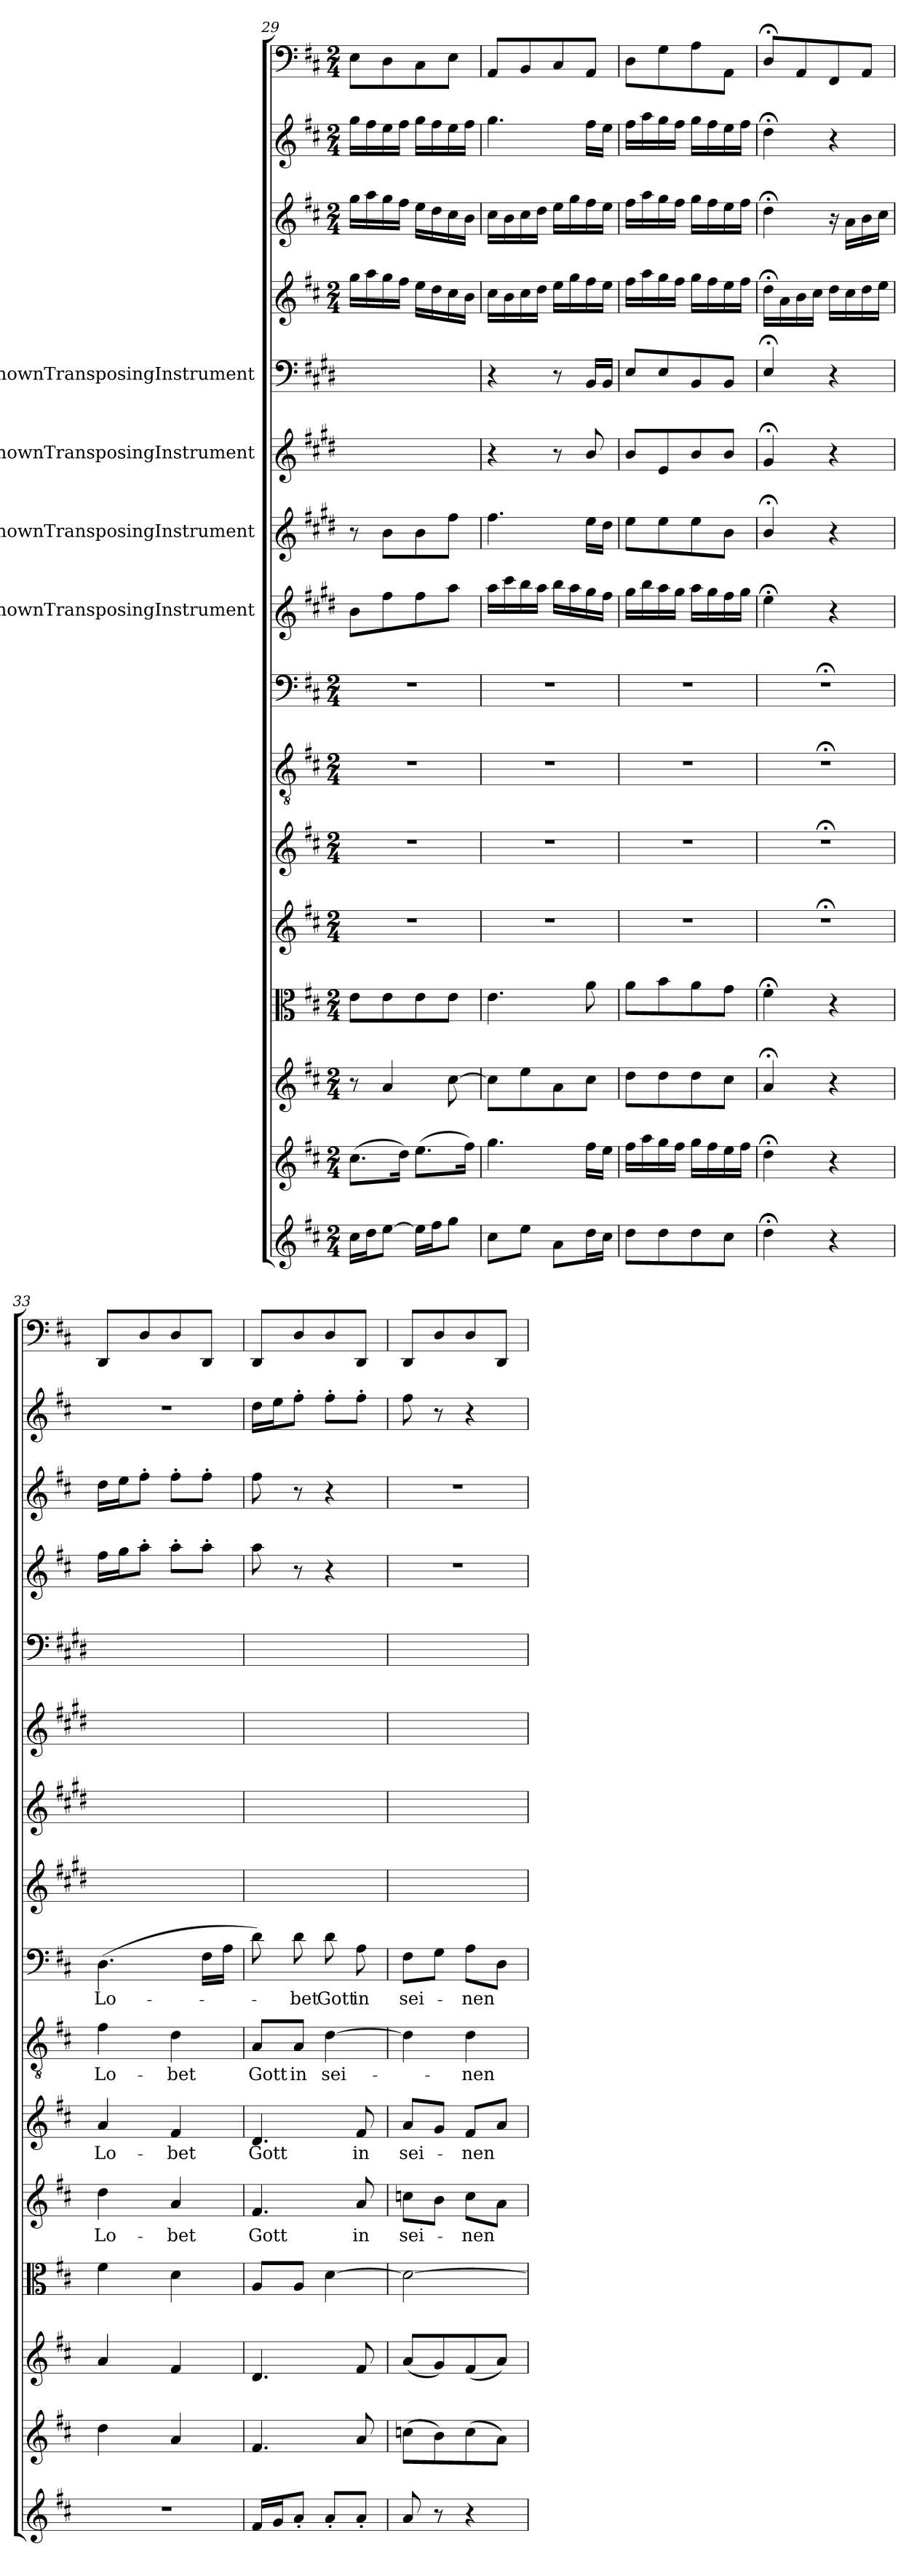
**kern	**kern	**kern	**kern	**kern	**text	**kern	**text	**kern	**text	**kern	**text	**kern	**kern	**kern	**kern	**kern	**kern	**kern	**kern
*part16	*part15	*part14	*part13	*part12	*part12	*part11	*part11	*part10	*part10	*part9	*part9	*part8	*part7	*part6	*part5	*part4	*part3	*part2	*part1
*staff16	*staff15	*staff14	*staff13	*staff12	*staff12	*staff11	*staff11	*staff10	*staff10	*staff9	*staff9	*staff8	*staff7	*staff6	*staff5	*staff4	*staff3	*staff2	*staff1
*	*	*	*	*	*	*	*	*	*	*	*	*I"UnknownTransposingInstrument	*I"UnknownTransposingInstrument	*I"UnknownTransposingInstrument	*I"UnknownTransposingInstrument	*	*	*	*
*clefG2	*clefG2	*clefG2	*clefC3	*clefG2	*	*clefG2	*	*clefGv2	*	*clefF4	*	*clefG2	*clefG2	*clefG2	*clefF4	*clefG2	*clefG2	*clefG2	*clefF4
*	*	*	*	*	*	*	*	*	*	*	*	*ITrd1c2	*ITrd1c2	*ITrd1c2	*ITrd1c2	*	*	*	*
*k[f#c#]	*k[f#c#]	*k[f#c#]	*k[f#c#]	*k[f#c#]	*	*k[f#c#]	*	*k[f#c#]	*	*k[f#c#]	*	*k[f#c#]	*k[f#c#]	*k[f#c#]	*k[f#c#]	*k[f#c#]	*k[f#c#]	*k[f#c#]	*k[f#c#]
*D:	*D:	*D:	*D:	*D:	*	*D:	*	*D:	*	*D:	*	*	*	*	*	*D:	*D:	*D:	*D:
*M2/4	*M2/4	*M2/4	*M2/4	*M2/4	*	*M2/4	*	*M2/4	*	*M2/4	*	*	*	*	*	*M2/4	*M2/4	*M2/4	*M2/4
=29	=29	=29	=29	=29	=29	=29	=29	=29	=29	=29	=29	=29	=29	=29	=29	=29	=29	=29	=29
16cc#\LL	(8.cc#\L	8r	8e\L	2r	.	2r	.	2r	.	2r	.	8a\L	8r	2r	2r	16gg\LL	16gg\LL	16gg\LL	8E\L
16dd\J	.	.	.	.	.	.	.	.	.	.	.	.	.	.	.	16aa\	16aa\	16ff#\	.
[8ee\J	.	4a/	8e\	.	.	.	.	.	.	.	.	8ee\	8a\L	.	.	16gg\	16gg\	16ee\	8D\
.	16dd\Jk)	.	.	.	.	.	.	.	.	.	.	.	.	.	.	16ff#\JJ	16ff#\JJ	16ff#\JJ	.
16ee\LL]	(8.ee\L	.	8e\	.	.	.	.	.	.	.	.	8ee\	8a\	.	.	16ee\LL	16ee\LL	16gg\LL	8C#\
16ff#\J	.	.	.	.	.	.	.	.	.	.	.	.	.	.	.	16dd\	16dd\	16ff#\	.
8gg\J	.	[8cc#\	8e\J	.	.	.	.	.	.	.	.	8gg\J	8ee\J	.	.	16cc#\	16cc#\	16ee\	8E\J
.	16ff#\Jk)	.	.	.	.	.	.	.	.	.	.	.	.	.	.	16b\JJ	16b\JJ	16ff#\JJ	.
=30	=30	=30	=30	=30	=30	=30	=30	=30	=30	=30	=30	=30	=30	=30	=30	=30	=30	=30	=30
8cc#\L	4.gg\	8cc#\L]	4.e\	2r	.	2r	.	2r	.	2r	.	16gg\LL	4.ee\	4r	4r	16cc#\LL	16cc#\LL	4.gg\	8AA/L
.	.	.	.	.	.	.	.	.	.	.	.	16bb\	.	.	.	16b\	16b\	.	.
8ee\J	.	8ee\	.	.	.	.	.	.	.	.	.	16aa\	.	.	.	16cc#\	16cc#\	.	8BB/
.	.	.	.	.	.	.	.	.	.	.	.	16gg\JJ	.	.	.	16dd\JJ	16dd\JJ	.	.
8a\L	.	8a\	.	.	.	.	.	.	.	.	.	16aa\LL	.	8r	8r	16ee\LL	16ee\LL	.	8C#/
.	.	.	.	.	.	.	.	.	.	.	.	16gg\	.	.	.	16gg\	16gg\	.	.
16dd\L	16ff#\LL	8cc#\J	8a\	.	.	.	.	.	.	.	.	16ff#\	16dd\LL	8a/	16AA/LL	16ff#\	16ff#\	16ff#\LL	8AA/J
16cc#\JJ	16ee\JJ	.	.	.	.	.	.	.	.	.	.	16ee\JJ	16cc#\JJ	.	16AA/JJ	16ee\JJ	16ee\JJ	16ee\JJ	.
=31	=31	=31	=31	=31	=31	=31	=31	=31	=31	=31	=31	=31	=31	=31	=31	=31	=31	=31	=31
8dd\L	16ff#\LL	8dd\L	8a\L	2r	.	2r	.	2r	.	2r	.	16ff#\LL	8dd\L	8a/L	8D/L	16ff#\LL	16ff#\LL	16ff#\LL	8D\L
.	16aa\	.	.	.	.	.	.	.	.	.	.	16aa\	.	.	.	16aa\	16aa\	16aa\	.
8dd\	16gg\	8dd\	8b\	.	.	.	.	.	.	.	.	16gg\	8dd\	8d/	8D/	16gg\	16gg\	16gg\	8G\
.	16ff#\JJ	.	.	.	.	.	.	.	.	.	.	16ff#\JJ	.	.	.	16ff#\JJ	16ff#\JJ	16ff#\JJ	.
8dd\	16gg\LL	8dd\	8a\	.	.	.	.	.	.	.	.	16gg\LL	8dd\	8a/	8AA/	16gg\LL	16gg\LL	16gg\LL	8A\
.	16ff#\	.	.	.	.	.	.	.	.	.	.	16ff#\	.	.	.	16ff#\	16ff#\	16ff#\	.
8cc#\J	16ee\	8cc#\J	8g\J	.	.	.	.	.	.	.	.	16ee\	8a\J	8a/J	8AA/J	16ee\	16ee\	16ee\	8AA\J
.	16ff#\JJ	.	.	.	.	.	.	.	.	.	.	16ff#\JJ	.	.	.	16ff#\JJ	16ff#\JJ	16ff#\JJ	.
=32	=32	=32	=32	=32	=32	=32	=32	=32	=32	=32	=32	=32	=32	=32	=32	=32	=32	=32	=32
4dd;<\	4dd;<\	4a;</	4f#;<\	2r;<	.	2r;<	.	2r;<	.	2r;<	.	4dd;<\	4a;</	4f#;</	4D;</	16dd;<\LL	4dd;<\	4dd;<\	8D;</L
.	.	.	.	.	.	.	.	.	.	.	.	.	.	.	.	16a\	.	.	.
.	.	.	.	.	.	.	.	.	.	.	.	.	.	.	.	16b\	.	.	8AA/
.	.	.	.	.	.	.	.	.	.	.	.	.	.	.	.	16cc#\JJ	.	.	.
4r	4r	4r	4r	.	.	.	.	.	.	.	.	4r	4r	4r	4r	16dd\LL	16r	4r	8FF#/
.	.	.	.	.	.	.	.	.	.	.	.	.	.	.	.	16cc#\	16a\LL	.	.
.	.	.	.	.	.	.	.	.	.	.	.	.	.	.	.	16dd\	16b\	.	8AA/J
.	.	.	.	.	.	.	.	.	.	.	.	.	.	.	.	16ee\JJ	16cc#\JJ	.	.
=33	=33	=33	=33	=33	=33	=33	=33	=33	=33	=33	=33	=33	=33	=33	=33	=33	=33	=33	=33
2r	4dd\	4a/	4f#\	4dd\	Lo-	4a/	Lo-	4f#\	Lo-	(4.D\	Lo-	2r	2r	2r	2r	16ff#\LL	16dd\LL	2r	8DD/L
.	.	.	.	.	.	.	.	.	.	.	.	.	.	.	.	16gg\J	16ee\J	.	.
.	.	.	.	.	.	.	.	.	.	.	.	.	.	.	.	8aa'\J	8ff#'\J	.	8D/
.	4a/	4f#/	4d\	4a/	-bet	4f#/	-bet	4d\	-bet	.	.	.	.	.	.	8aa'\L	8ff#'\L	.	8D/
.	.	.	.	.	.	.	.	.	.	16F#\LL	.	.	.	.	.	8aa'\J	8ff#'\J	.	8DD/J
.	.	.	.	.	.	.	.	.	.	16A\JJ	.	.	.	.	.	.	.	.	.
=34	=34	=34	=34	=34	=34	=34	=34	=34	=34	=34	=34	=34	=34	=34	=34	=34	=34	=34	=34
16f#/LL	4.f#/	4.d/	8A/L	4.f#/	Gott	4.d/	Gott	8A/L	Gott	8d\)	.	2r	2r	2r	2r	8aa\	8ff#\	16dd\LL	8DD/L
16g/J	.	.	.	.	.	.	.	.	.	.	.	.	.	.	.	.	.	16ee\J	.
8a'/J	.	.	8A/J	.	.	.	.	8A/J	in	8d\	-bet	.	.	.	.	8r	8r	8ff#'\J	8D/
8a'/L	.	.	[4d\	.	.	.	.	[4d\	sei-	8d\	Gott	.	.	.	.	4r	4r	8ff#'\L	8D/
8a'/J	8a/	8f#/	.	8a/	in	8f#/	in	.	.	8A\	in	.	.	.	.	.	.	8ff#'\J	8DD/J
=35	=35	=35	=35	=35	=35	=35	=35	=35	=35	=35	=35	=35	=35	=35	=35	=35	=35	=35	=35
8a/	(8ccn\L	(8a/L	2d\_	8ccn\L	sei-	8a/L	sei-	4d\]	.	8F#\L	sei-	2r	2r	2r	2r	2r	2r	8ff#\	8DD/L
8r	8b\)	8g/)	.	8b\J	.	8g/J	.	.	.	8G\J	.	.	.	.	.	.	.	8r	8D/
4r	(8cc\	(8f#/	.	8cc\L	-nen	8f#/L	-nen	4d\	-nen	8A\L	-nen	.	.	.	.	.	.	4r	8D/
.	8a\J)	8a/J)	.	8a\J	.	8a/J	.	.	.	8D\J	.	.	.	.	.	.	.	.	8DD/J
=	=	=	=	=	=	=	=	=	=	=	=	=	=	=	=	=	=	=	=
*-	*-	*-	*-	*-	*-	*-	*-	*-	*-	*-	*-	*-	*-	*-	*-	*-	*-	*-	*-
